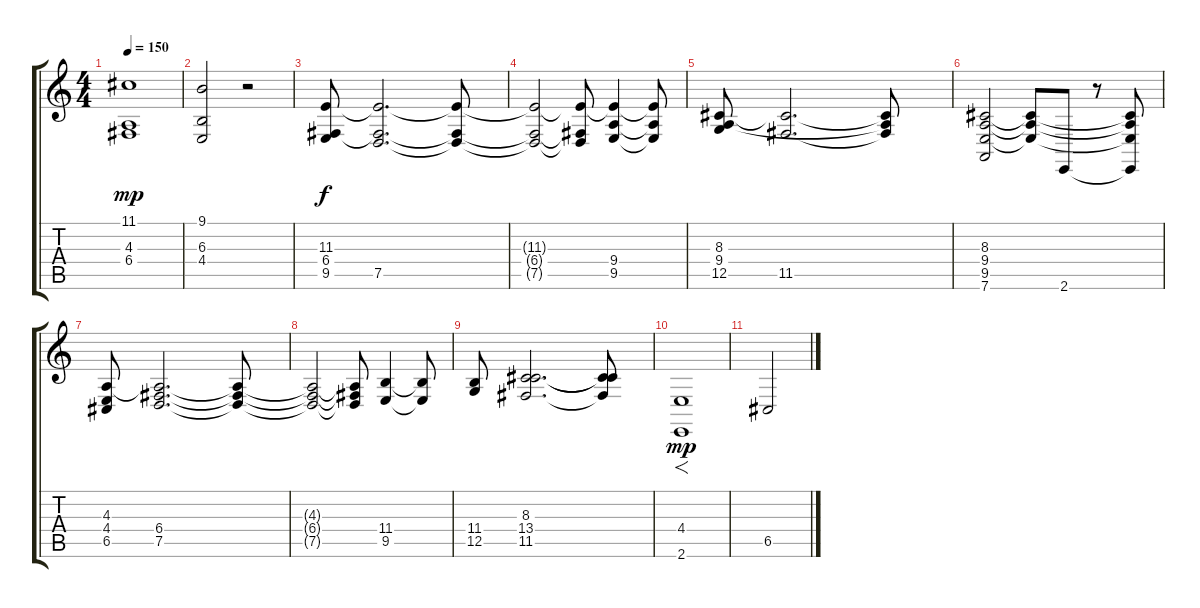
\track "" {instrument stringensemble1}
\staff {score tabs}
\tuning (D4 A3 F3 C3 G2 D2) {hide}
\ts (4 4)
\tempo 150
\clef g2
\ks c
(11.1 4.3 6.4).1{dy mp} |
(9.1 6.3 4.4).2 r.2 |
(11.3 6.4 9.5).8{dy f} (11.3{t} 6.4{t} 7.5).2{d} (11.3{t} 6.4{t} 7.5{t}).8 |
(11.3{t} 6.4{t} 7.5{t}).2 (11.3{t} 6.4{t} 7.5{t}).8 (11.3{t} 9.4 9.5).4 (11.3{t} 9.4{t} 9.5{t}).8 |
(8.3 9.4 12.5).8 (8.3{t} 11.5).2{d} (8.3{t} 9.4{t} 11.5{t}).8 |
(8.3 9.4 9.5 7.6).2 (8.3{t} 9.4{t} 9.5{t}).8 2.6.8 r.8 (8.3{t} 9.4{t} 9.5{t} 2.6{t}).8 |
(4.3 4.4 6.5).8 (4.3{t} 6.4 7.5).2{d} (4.3{t} 6.4{t} 7.5{t}).8 |
(4.3{t} 6.4{t} 7.5{t}).2 (4.3{t} 6.4{t} 7.5{t}).8 (11.4 9.5).4 (11.4{t} 9.5{t}).8 |
(11.4 12.5).8 (8.3 13.4 11.5).2{d} (8.3{t} 13.4{t} 11.5{t}).8 |
(4.4 2.6).1{f dy mp} |
6.5.2
